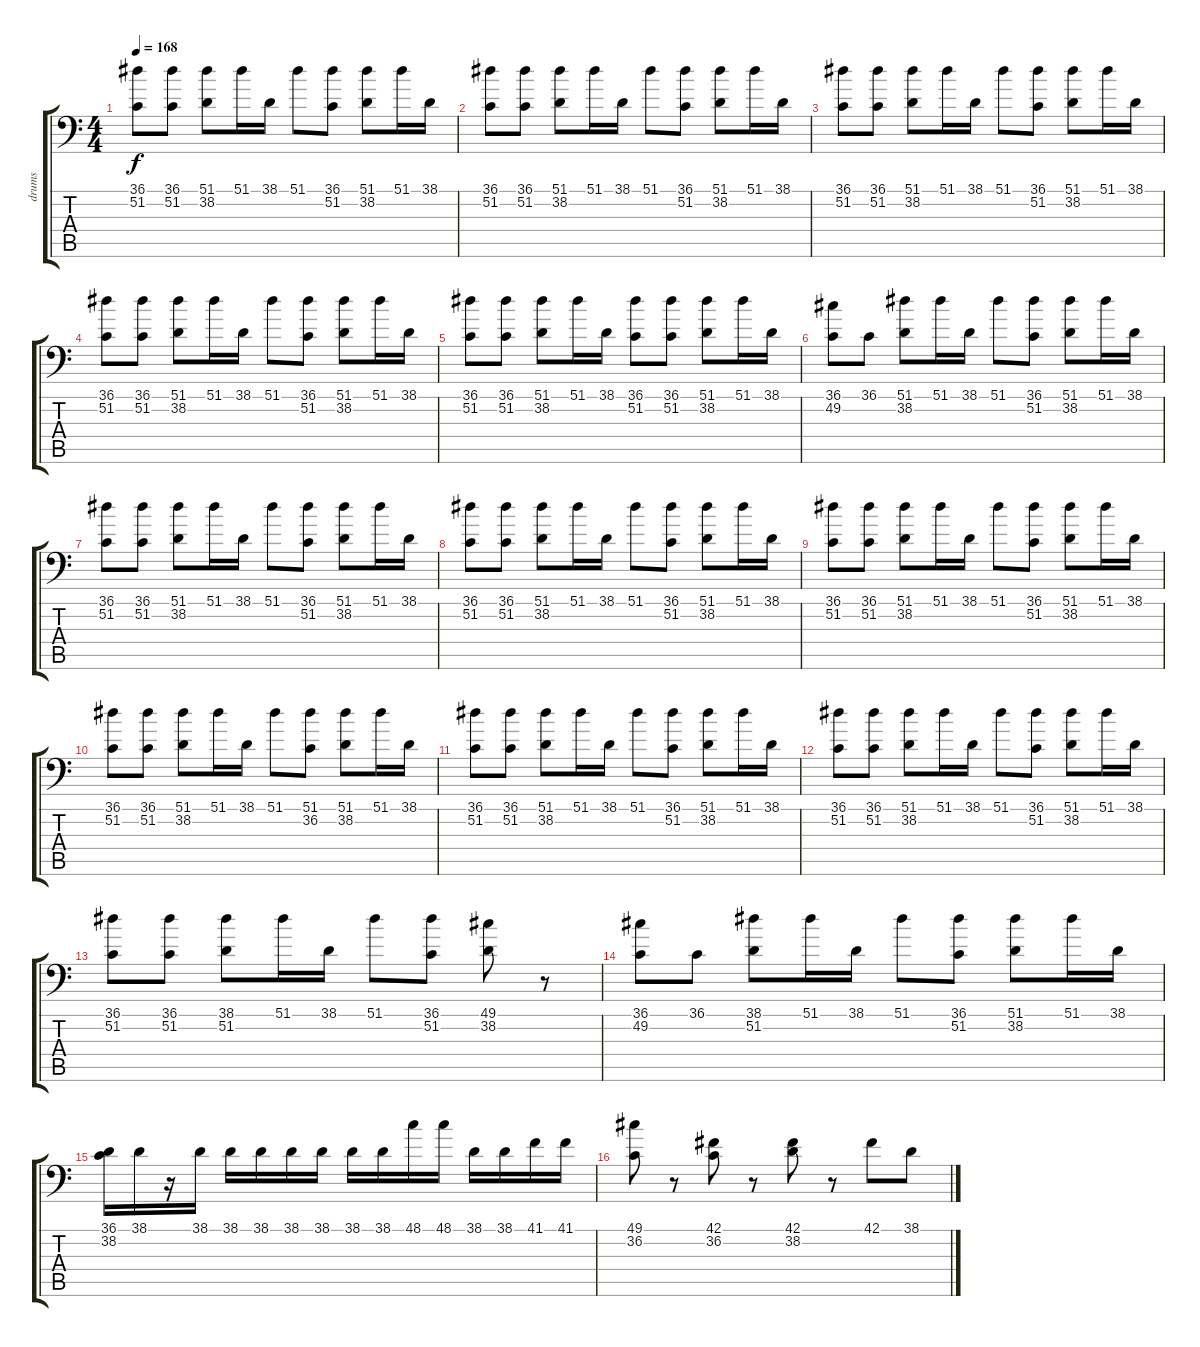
\track ("drums" "drums") {instrument acousticgrandpiano}
\staff {score tabs}
\tuning (C-1 C-1 C-1 C-1 C-1 C-1) {hide}
\ts (4 4)
\tempo 168
\clef f4
\ks c
(36.1 51.2).8{dy f} (36.1 51.2).8 (51.1 38.2).8 51.1.16 38.1.16 51.1.8 (36.1 51.2).8 (51.1 38.2).8 51.1.16 38.1.16 |
(36.1 51.2).8 (36.1 51.2).8 (51.1 38.2).8 51.1.16 38.1.16 51.1.8 (36.1 51.2).8 (51.1 38.2).8 51.1.16 38.1.16 |
(36.1 51.2).8 (36.1 51.2).8 (51.1 38.2).8 51.1.16 38.1.16 51.1.8 (36.1 51.2).8 (51.1 38.2).8 51.1.16 38.1.16 |
(36.1 51.2).8 (36.1 51.2).8 (51.1 38.2).8 51.1.16 38.1.16 51.1.8 (36.1 51.2).8 (51.1 38.2).8 51.1.16 38.1.16 |
(36.1 51.2).8 (36.1 51.2).8 (51.1 38.2).8 51.1.16 38.1.16 (36.1 51.2).8 (36.1 51.2).8 (51.1 38.2).8 51.1.16 38.1.16 |
(36.1 49.2).8 36.1.8 (51.1 38.2).8 51.1.16 38.1.16 51.1.8 (36.1 51.2).8 (51.1 38.2).8 51.1.16 38.1.16 |
(36.1 51.2).8 (36.1 51.2).8 (51.1 38.2).8 51.1.16 38.1.16 51.1.8 (36.1 51.2).8 (51.1 38.2).8 51.1.16 38.1.16 |
(36.1 51.2).8 (36.1 51.2).8 (51.1 38.2).8 51.1.16 38.1.16 51.1.8 (36.1 51.2).8 (51.1 38.2).8 51.1.16 38.1.16 |
(36.1 51.2).8 (36.1 51.2).8 (51.1 38.2).8 51.1.16 38.1.16 51.1.8 (36.1 51.2).8 (51.1 38.2).8 51.1.16 38.1.16 |
(36.1 51.2).8 (36.1 51.2).8 (51.1 38.2).8 51.1.16 38.1.16 51.1.8 (51.1 36.2).8 (51.1 38.2).8 51.1.16 38.1.16 |
(36.1 51.2).8 (36.1 51.2).8 (51.1 38.2).8 51.1.16 38.1.16 51.1.8 (36.1 51.2).8 (51.1 38.2).8 51.1.16 38.1.16 |
(36.1 51.2).8 (36.1 51.2).8 (51.1 38.2).8 51.1.16 38.1.16 51.1.8 (36.1 51.2).8 (51.1 38.2).8 51.1.16 38.1.16 |
(36.1 51.2).8 (36.1 51.2).8 (38.1 51.2).8 51.1.16 38.1.16 51.1.8 (36.1 51.2).8 (49.1 38.2).8 r.8 |
(36.1 49.2).8 36.1.8 (38.1 51.2).8 51.1.16 38.1.16 51.1.8 (36.1 51.2).8 (51.1 38.2).8 51.1.16 38.1.16 |
(36.1 38.2).16 38.1.16 r.16 38.1.16 38.1.16 38.1.16 38.1.16 38.1.16 38.1.16 38.1.16 48.1.16 48.1.16 38.1.16 38.1.16 41.1.16 41.1.16 |
(49.1 36.2).8 r.8 (42.1 36.2).8 r.8 (42.1 38.2).8 r.8 42.1.8 38.1.8
